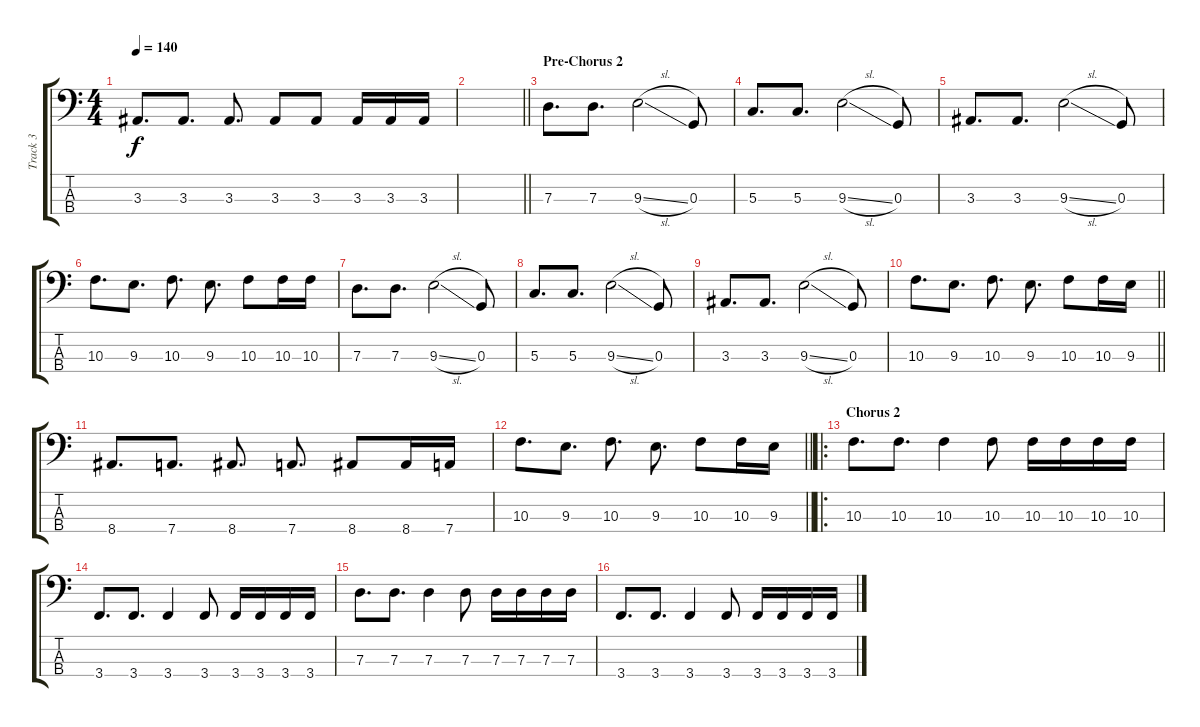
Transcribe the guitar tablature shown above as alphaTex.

\track ("Track 3" "Track 3") {instrument electricbassfinger}
\staff {score tabs}
\tuning (F2 C2 G1 D1) {hide}
\ts (4 4)
\tempo 140
\clef f4
\ks c
3.3.8{d dy f} 3.3.8{d} 3.3.8{d} 3.3.8 3.3.8 3.3.16 3.3.16 3.3.16 |
\barLineRight lightlight
|
\section ("" "Pre-Chorus 2")
7.3.8{d} 7.3.8{d} 9.3{sl}.2 0.3.8 |
5.3.8{d} 5.3.8{d} 9.3{sl}.2 0.3.8 |
3.3.8{d} 3.3.8{d} 9.3{sl}.2 0.3.8 |
10.3.8{d} 9.3.8{d} 10.3.8{d} 9.3.8{d} 10.3.8 10.3.16 10.3.16 |
7.3.8{d} 7.3.8{d} 9.3{sl}.2 0.3.8 |
5.3.8{d} 5.3.8{d} 9.3{sl}.2 0.3.8 |
3.3.8{d} 3.3.8{d} 9.3{sl}.2 0.3.8 |
\barLineRight lightlight
10.3.8{d} 9.3.8{d} 10.3.8{d} 9.3.8{d} 10.3.8 10.3.16 9.3.16 |
8.4.8{d} 7.4.8{d} 8.4.8{d} 7.4.8{d} 8.4.8 8.4.16 7.4.16 |
\barLineRight lightlight
10.3.8{d} 9.3.8{d} 10.3.8{d} 9.3.8{d} 10.3.8 10.3.16 9.3.16 |
\ro
\section ("" "Chorus 2")
10.3.8{d} 10.3.8{d} 10.3.4 10.3.8 10.3.16 10.3.16 10.3.16 10.3.16 |
3.4.8{d} 3.4.8{d} 3.4.4 3.4.8 3.4.16 3.4.16 3.4.16 3.4.16 |
7.3.8{d} 7.3.8{d} 7.3.4 7.3.8 7.3.16 7.3.16 7.3.16 7.3.16 |
3.4.8{d} 3.4.8{d} 3.4.4 3.4.8 3.4.16 3.4.16 3.4.16 3.4.16
